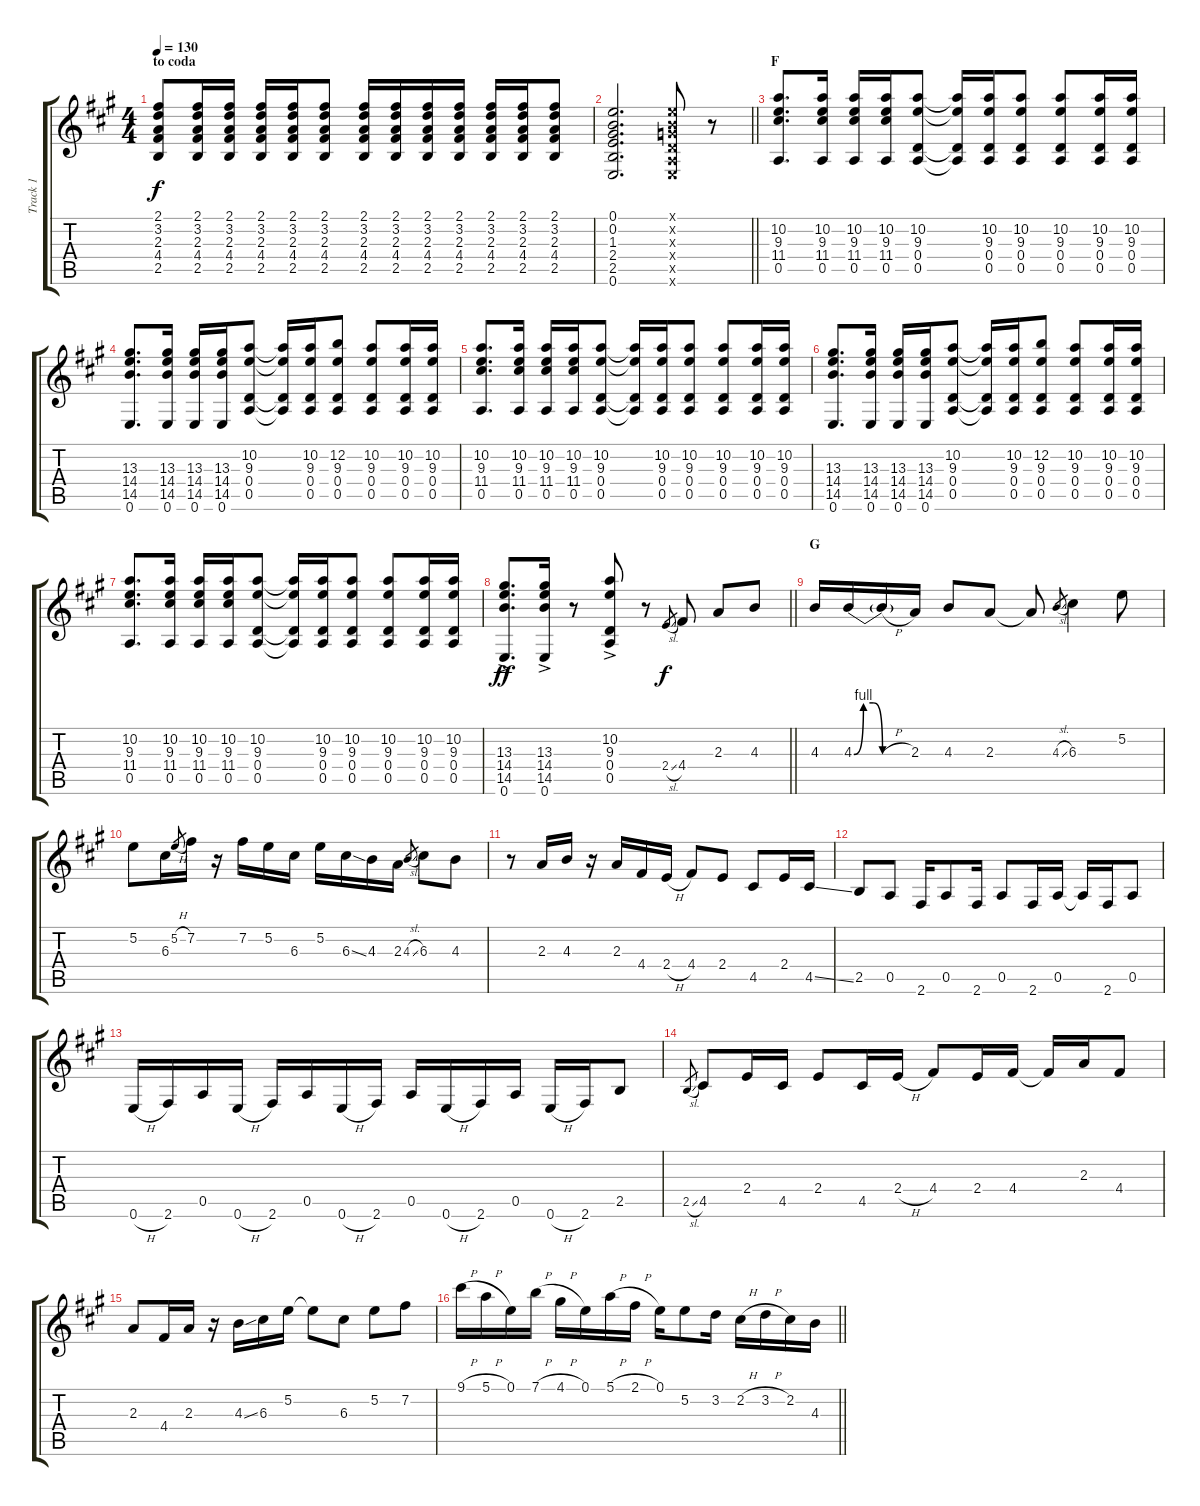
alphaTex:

\track ("Track 1" "Track 1") {instrument acousticguitarsteel}
\staff {score tabs}
\tuning (E4 B3 G3 D3 A2 E2) {hide}
\ts (4 4)
\section ("" "to coda")
\tempo 130
\clef g2
\ks a
(2.1 3.2 2.3 4.4 2.5).8{dy f} (2.1 3.2 2.3 4.4 2.5).16 (2.1 3.2 2.3 4.4 2.5).16 (2.1 3.2 2.3 4.4 2.5).16 (2.1 3.2 2.3 4.4 2.5).16 (2.1 3.2 2.3 4.4 2.5).8 (2.1 3.2 2.3 4.4 2.5).16 (2.1 3.2 2.3 4.4 2.5).16 (2.1 3.2 2.3 4.4 2.5).16 (2.1 3.2 2.3 4.4 2.5).16 (2.1 3.2 2.3 4.4 2.5).16 (2.1 3.2 2.3 4.4 2.5).16 (2.1 3.2 2.3 4.4 2.5).8 |
\barLineRight lightlight
(0.1 0.2 1.3 2.4 2.5 0.6).2{d} (0.1{x} 0.2{x} 0.3{x} 0.4{x} 0.5{x} 0.6{x}).8 r.8 |
\section ("" "F")
(10.2 9.3 11.4 0.5).8{d} (10.2 9.3 11.4 0.5).16 (10.2 9.3 11.4 0.5).16 (10.2 9.3 11.4 0.5).16 (10.2 9.3 0.4 0.5).8 (10.2{t} 9.3{t} 0.4{t} 0.5{t}).16 (10.2 9.3 0.4 0.5).16 (10.2 9.3 0.4 0.5).8 (10.2 9.3 0.4 0.5).8 (10.2 9.3 0.4 0.5).16 (10.2 9.3 0.4 0.5).16 |
(13.3 14.4 14.5 0.6).8{d} (13.3 14.4 14.5 0.6).16 (13.3 14.4 14.5 0.6).16 (13.3 14.4 14.5 0.6).16 (10.2 9.3 0.4 0.5).8 (10.2{t} 9.3{t} 0.4{t} 0.5{t}).16 (10.2 9.3 0.4 0.5).16 (12.2 9.3 0.4 0.5).8 (10.2 9.3 0.4 0.5).8 (10.2 9.3 0.4 0.5).16 (10.2 9.3 0.4 0.5).16 |
(10.2 9.3 11.4 0.5).8{d} (10.2 9.3 11.4 0.5).16 (10.2 9.3 11.4 0.5).16 (10.2 9.3 11.4 0.5).16 (10.2 9.3 0.4 0.5).8 (10.2{t} 9.3{t} 0.4{t} 0.5{t}).16 (10.2 9.3 0.4 0.5).16 (10.2 9.3 0.4 0.5).8 (10.2 9.3 0.4 0.5).8 (10.2 9.3 0.4 0.5).16 (10.2 9.3 0.4 0.5).16 |
(13.3 14.4 14.5 0.6).8{d} (13.3 14.4 14.5 0.6).16 (13.3 14.4 14.5 0.6).16 (13.3 14.4 14.5 0.6).16 (10.2 9.3 0.4 0.5).8 (10.2{t} 9.3{t} 0.4{t} 0.5{t}).16 (10.2 9.3 0.4 0.5).16 (12.2 9.3 0.4 0.5).8 (10.2 9.3 0.4 0.5).8 (10.2 9.3 0.4 0.5).16 (10.2 9.3 0.4 0.5).16 |
(10.2 9.3 11.4 0.5).8{d} (10.2 9.3 11.4 0.5).16 (10.2 9.3 11.4 0.5).16 (10.2 9.3 11.4 0.5).16 (10.2 9.3 0.4 0.5).8 (10.2{t} 9.3{t} 0.4{t} 0.5{t}).16 (10.2 9.3 0.4 0.5).16 (10.2 9.3 0.4 0.5).8 (10.2 9.3 0.4 0.5).8 (10.2 9.3 0.4 0.5).16 (10.2 9.3 0.4 0.5).16 |
\barLineRight lightlight
(13.3{ac} 14.4{ac} 14.5{ac} 0.6{ac}).8{d dy ff} (13.3{ac} 14.4{ac} 14.5{ac} 0.6{ac}).16 r.8 (10.2{ac} 9.3{ac} 0.4{ac} 0.5{ac}).8 r.8 2.4{sl}.8{gr dy f} 4.4.8 2.3.8 4.3.8 |
\section ("" "G")
4.3.16 4.3{be (custom 0 0 10 4 20 4 30 0 60 0)}.16 4.3{h t}.16 2.3.16 4.3.8 2.3.8 2.3{t}.8 4.3{sl}.8{gr} 6.3.4 5.2.8 |
5.2.8 6.3.16 5.2{h}.8{gr} 7.2.16 r.16 7.2.16 5.2.16 6.3.16 5.2.16 6.3{ss}.16 4.3.16 2.3.16 4.3{sl}.8{gr} 6.3.8 4.3.8 |
r.8 2.3.16 4.3.16 r.16 2.3.16 4.4.16 2.4{h}.16 4.4.8 2.4.8 4.5.8 2.4.16 4.5{ss}.16 |
2.5.8 0.5.8 2.6.16 0.5.8 2.6.16 0.5.8 2.6.16 0.5.16 0.5{t}.16 2.6.16 0.5.8 |
0.6{h}.16 2.6.16 0.5.16 0.6{h}.16 2.6.16 0.5.16 0.6{h}.16 2.6.16 0.5.16 0.6{h}.16 2.6.16 0.5.16 0.6{h}.16 2.6.16 2.5.8 |
2.5{sl}.8{gr} 4.5.8 2.4.16 4.5.16 2.4.8 4.5.16 2.4{h}.16 4.4.8 2.4.16 4.4.16 4.4{t}.16 2.3.16 4.4.8 |
2.3.8 4.4.16 2.3.16 r.16 4.3{ss}.16 6.3.16 5.2.16 5.2{t}.8 6.3.8 5.2.8 7.2.8 |
\barLineRight lightlight
9.1{h}.16 5.1{h}.16 0.1.16 7.1{h}.16 4.1{h}.16 0.1.16 5.1{h}.16 2.1{h}.16 0.1.16 5.2.8 3.2.16 2.2{h}.16 3.2{h}.16 2.2.16 4.3.16
